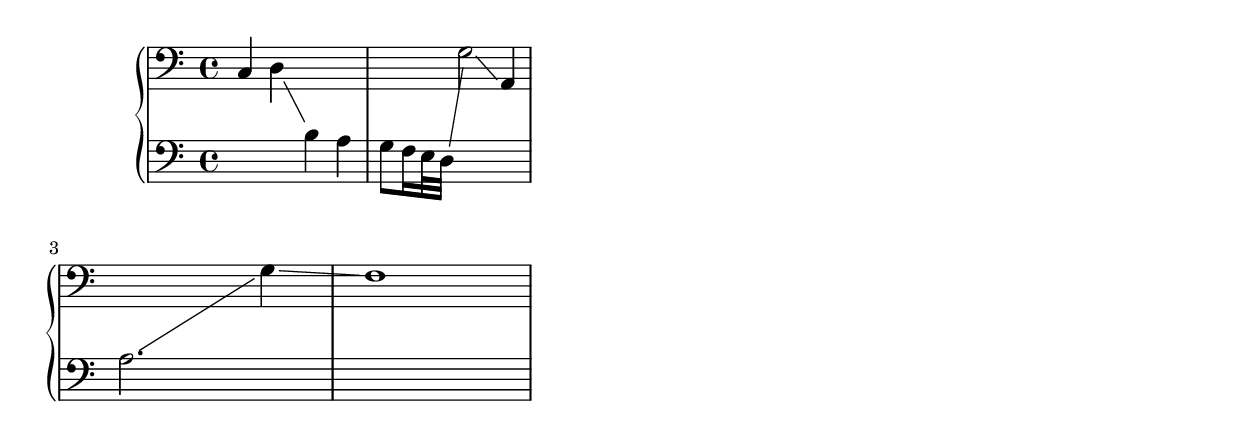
\version "2.1.26"

\header {
texidoc = "Note head lines (e.g. glissando)
run between centers of the note heads."
}

su = \notes{ \change Staff = up}
sd = \notes{ \change Staff = down}

\score {
    \context PianoStaff
        \notes <<
	\context Staff = up   {
            \set PianoStaff.connectArpeggios = ##t
	    \showStaffSwitch
	    \clef F
	    c4 d \sd b a g8 f16 e32 d \su g2 \glissando a,4 \sd \break a2. \su g4 \glissando f1
	}
	\context Staff = down {
	    \clef F s1*4
	}
    >>
\paper {
    linewidth = 8.0 \cm
}
}


